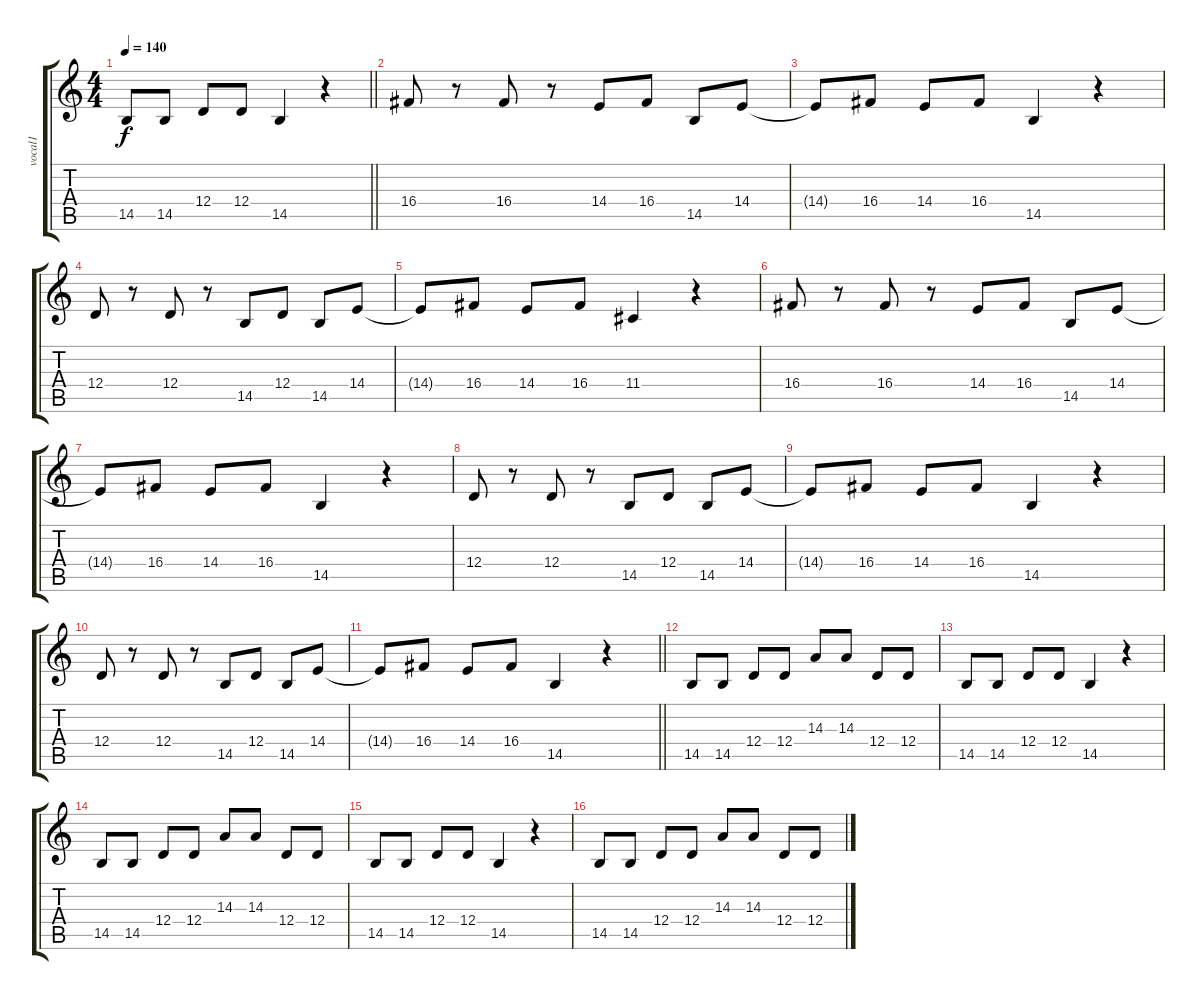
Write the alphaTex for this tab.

\track ("vocal1" "vocal1") {instrument lead1square}
\staff {score tabs}
\tuning (E4 B3 G3 D3 A2 E2) {hide}
\ts (4 4)
\tempo 140
\clef g2
\barLineRight lightlight
\ks c
14.5.8{dy f} 14.5.8 12.4.8 12.4.8 14.5.4 r.4 |
16.4.8 r.8 16.4.8 r.8 14.4.8 16.4.8 14.5.8 14.4.8 |
14.4{t}.8 16.4.8 14.4.8 16.4.8 14.5.4 r.4 |
12.4.8 r.8 12.4.8 r.8 14.5.8 12.4.8 14.5.8 14.4.8 |
14.4{t}.8 16.4.8 14.4.8 16.4.8 11.4.4 r.4 |
16.4.8 r.8 16.4.8 r.8 14.4.8 16.4.8 14.5.8 14.4.8 |
14.4{t}.8 16.4.8 14.4.8 16.4.8 14.5.4 r.4 |
12.4.8 r.8 12.4.8 r.8 14.5.8 12.4.8 14.5.8 14.4.8 |
14.4{t}.8 16.4.8 14.4.8 16.4.8 14.5.4 r.4 |
12.4.8 r.8 12.4.8 r.8 14.5.8 12.4.8 14.5.8 14.4.8 |
\barLineRight lightlight
14.4{t}.8 16.4.8 14.4.8 16.4.8 14.5.4 r.4 |
14.5.8 14.5.8 12.4.8 12.4.8 14.3.8 14.3.8 12.4.8 12.4.8 |
14.5.8 14.5.8 12.4.8 12.4.8 14.5.4 r.4 |
14.5.8 14.5.8 12.4.8 12.4.8 14.3.8 14.3.8 12.4.8 12.4.8 |
14.5.8 14.5.8 12.4.8 12.4.8 14.5.4 r.4 |
14.5.8 14.5.8 12.4.8 12.4.8 14.3.8 14.3.8 12.4.8 12.4.8
